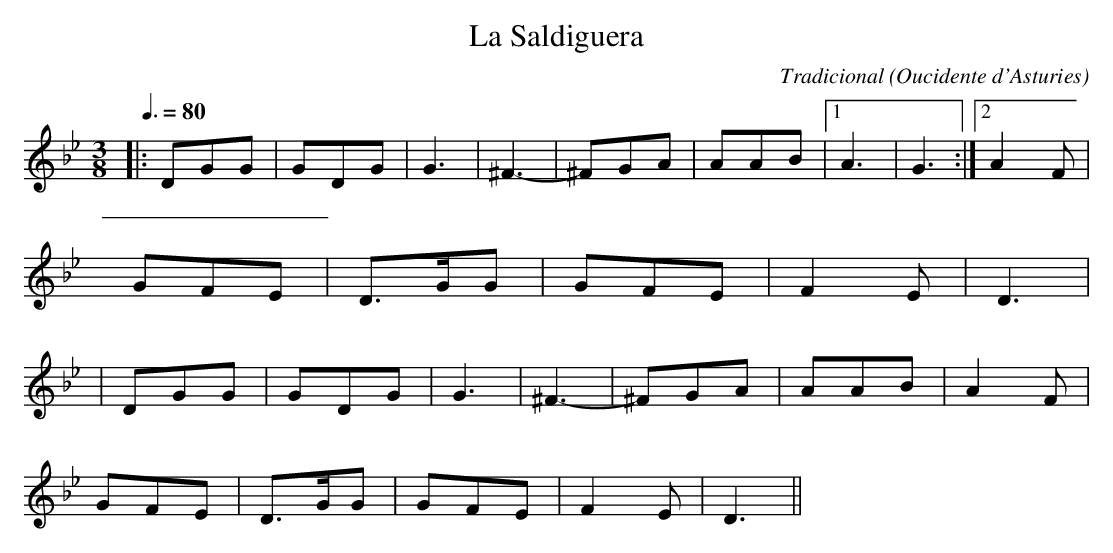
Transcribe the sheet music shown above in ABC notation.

X:1
T:La Saldiguera
C:Tradicional
O:Oucidente d'Asturies
M:3/8
L:1/8
Q:3/8=80
K:Gm
|:DGG|GDG|G3|^F3-|^FGA|AAB|[1 A3|G3:|[2 A2F|
GFE|D>GG|GFE|F2E|D3|
|DGG|GDG|G3|^F3-|^FGA|AAB|A2F|
GFE|D>GG|GFE|F2E|D3||
